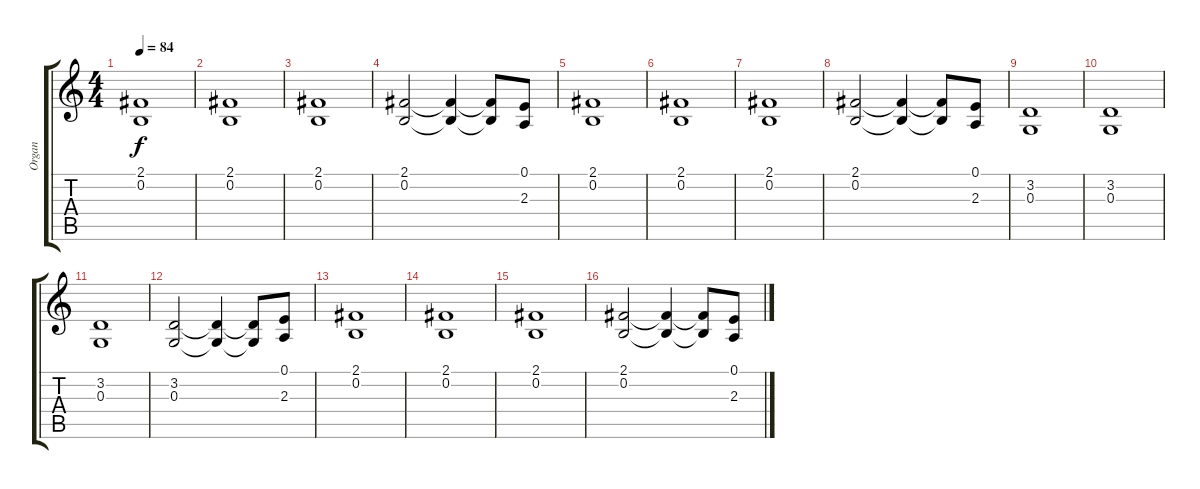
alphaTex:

\track ("Organ" "Organ") {instrument rockorgan}
\staff {score tabs}
\tuning (E4 B3 G3 D3 A2 E2) {hide}
\ts (4 4)
\tempo 84
\clef g2
\ks c
(2.1 0.2).1{dy f instrument rockorgan} |
(2.1 0.2).1 |
(2.1 0.2).1 |
(2.1 0.2).2 (2.1{t} 0.2{t}).4 (2.1{t} 0.2{t}).8 (0.1 2.3).8 |
(2.1 0.2).1 |
(2.1 0.2).1 |
(2.1 0.2).1 |
(2.1 0.2).2 (2.1{t} 0.2{t}).4 (2.1{t} 0.2{t}).8 (0.1 2.3).8 |
(3.2 0.3).1 |
(3.2 0.3).1 |
(3.2 0.3).1 |
(3.2 0.3).2 (3.2{t} 0.3{t}).4 (3.2{t} 0.3{t}).8 (0.1 2.3).8 |
(2.1 0.2).1 |
(2.1 0.2).1 |
(2.1 0.2).1 |
(2.1 0.2).2 (2.1{t} 0.2{t}).4 (2.1{t} 0.2{t}).8 (0.1 2.3).8
